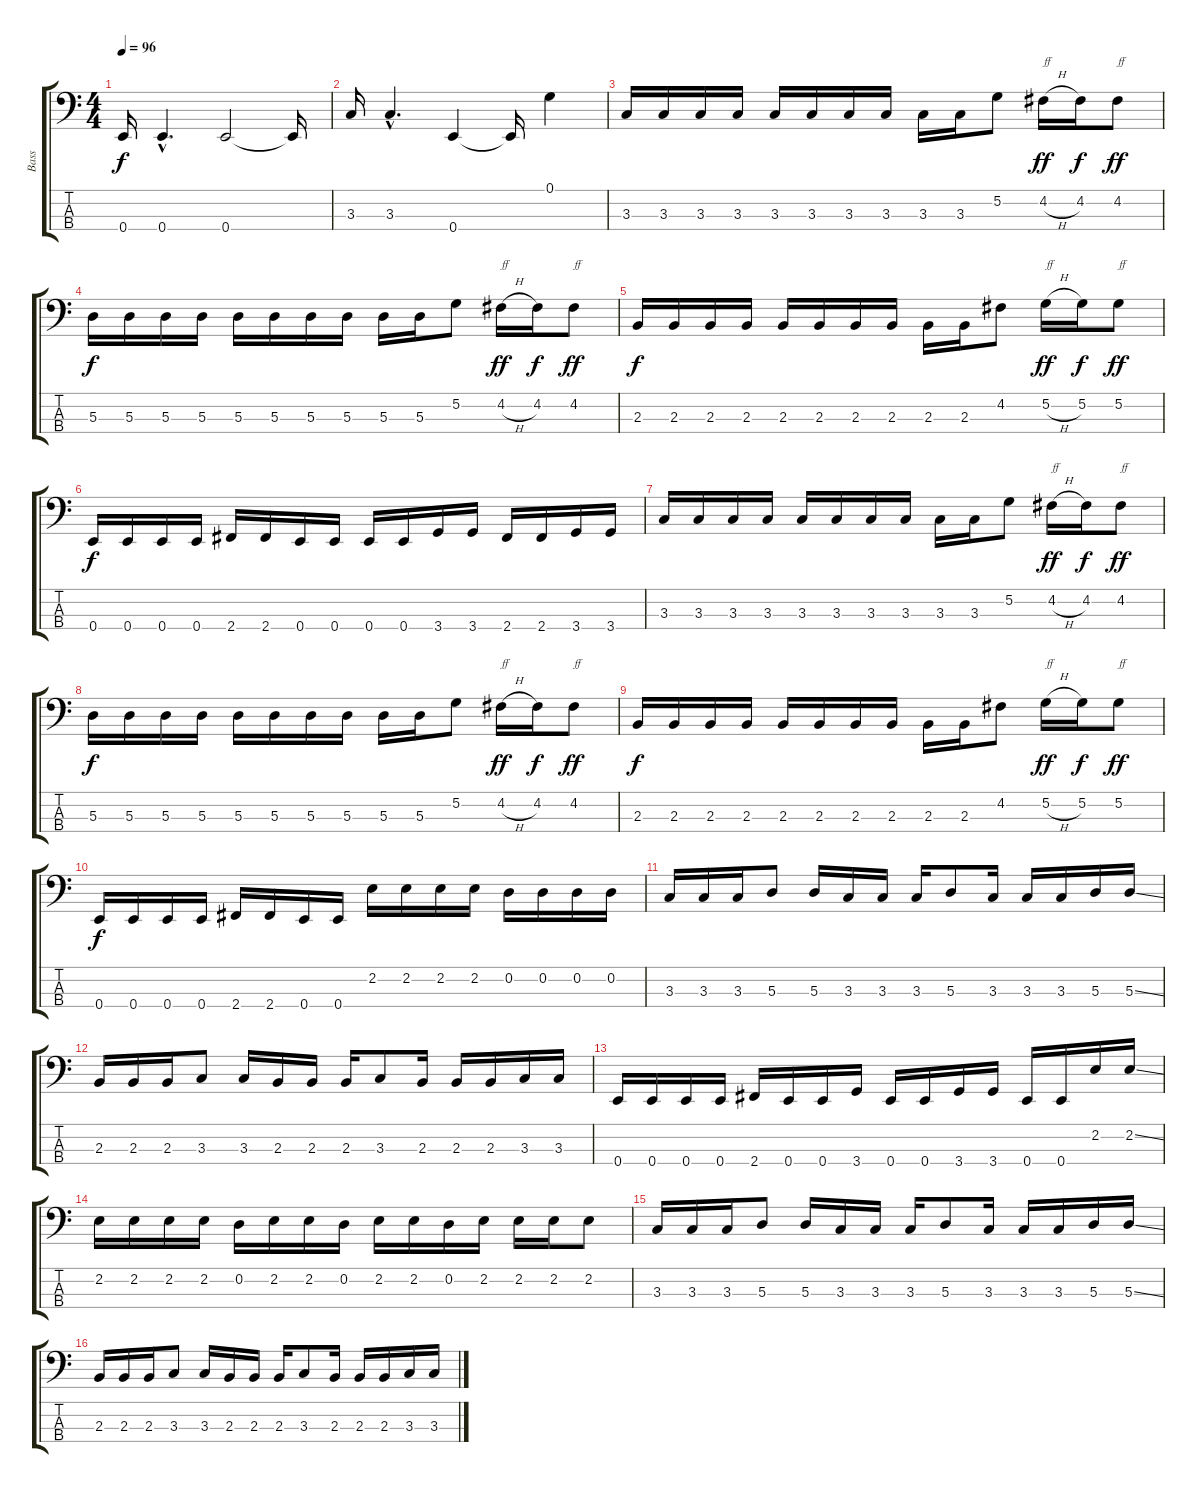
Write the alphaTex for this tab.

\track ("Bass" "Bass") {instrument electricbasspick}
\staff {score tabs}
\tuning (G2 D2 A1 E1) {hide}
\ts (4 4)
\tempo 96
\clef f4
\ks c
0.4.16{dy f} 0.4{hac}.4{d} 0.4.2 0.4{t}.16 |
3.3.16 3.3{hac}.4{d} 0.4.4 0.4{t}.16 0.1.4 |
3.3.16 3.3.16 3.3.16 3.3.16 3.3.16 3.3.16 3.3.16 3.3.16 3.3.16 3.3.16 5.2.8 4.2{h}.16{txt "ff" dy ff} 4.2.16{dy f} 4.2.8{txt "ff" dy ff} |
5.3.16{dy f} 5.3.16 5.3.16 5.3.16 5.3.16 5.3.16 5.3.16 5.3.16 5.3.16 5.3.16 5.2.8 4.2{h}.16{txt "ff" dy ff} 4.2.16{dy f} 4.2.8{txt "ff" dy ff} |
2.3.16{dy f} 2.3.16 2.3.16 2.3.16 2.3.16 2.3.16 2.3.16 2.3.16 2.3.16 2.3.16 4.2.8 5.2{h}.16{txt "ff" dy ff} 5.2.16{dy f} 5.2.8{txt "ff" dy ff} |
0.4.16{dy f} 0.4.16 0.4.16 0.4.16 2.4.16 2.4.16 0.4.16 0.4.16 0.4.16 0.4.16 3.4.16 3.4.16 2.4.16 2.4.16 3.4.16 3.4.16 |
3.3.16 3.3.16 3.3.16 3.3.16 3.3.16 3.3.16 3.3.16 3.3.16 3.3.16 3.3.16 5.2.8 4.2{h}.16{txt "ff" dy ff} 4.2.16{dy f} 4.2.8{txt "ff" dy ff} |
5.3.16{dy f} 5.3.16 5.3.16 5.3.16 5.3.16 5.3.16 5.3.16 5.3.16 5.3.16 5.3.16 5.2.8 4.2{h}.16{txt "ff" dy ff} 4.2.16{dy f} 4.2.8{txt "ff" dy ff} |
2.3.16{dy f} 2.3.16 2.3.16 2.3.16 2.3.16 2.3.16 2.3.16 2.3.16 2.3.16 2.3.16 4.2.8 5.2{h}.16{txt "ff" dy ff} 5.2.16{dy f} 5.2.8{txt "ff" dy ff} |
0.4.16{dy f} 0.4.16 0.4.16 0.4.16 2.4.16 2.4.16 0.4.16 0.4.16 2.2.16 2.2.16 2.2.16 2.2.16 0.2.16 0.2.16 0.2.16 0.2.16 |
3.3.16 3.3.16 3.3.16 5.3.8 5.3.16 3.3.16 3.3.16 3.3.16 5.3.8 3.3.16 3.3.16 3.3.16 5.3.16 5.3{ss}.16 |
2.3.16 2.3.16 2.3.16 3.3.8 3.3.16 2.3.16 2.3.16 2.3.16 3.3.8 2.3.16 2.3.16 2.3.16 3.3.16 3.3.16 |
0.4.16 0.4.16 0.4.16 0.4.16 2.4.16 0.4.16 0.4.16 3.4.16 0.4.16 0.4.16 3.4.16 3.4.16 0.4.16 0.4.16 2.2.16 2.2{ss}.16 |
2.2.16 2.2.16 2.2.16 2.2.16 0.2.16 2.2.16 2.2.16 0.2.16 2.2.16 2.2.16 0.2.16 2.2.16 2.2.16 2.2.16 2.2.8 |
3.3.16 3.3.16 3.3.16 5.3.8 5.3.16 3.3.16 3.3.16 3.3.16 5.3.8 3.3.16 3.3.16 3.3.16 5.3.16 5.3{ss}.16 |
2.3.16 2.3.16 2.3.16 3.3.8 3.3.16 2.3.16 2.3.16 2.3.16 3.3.8 2.3.16 2.3.16 2.3.16 3.3.16 3.3.16
